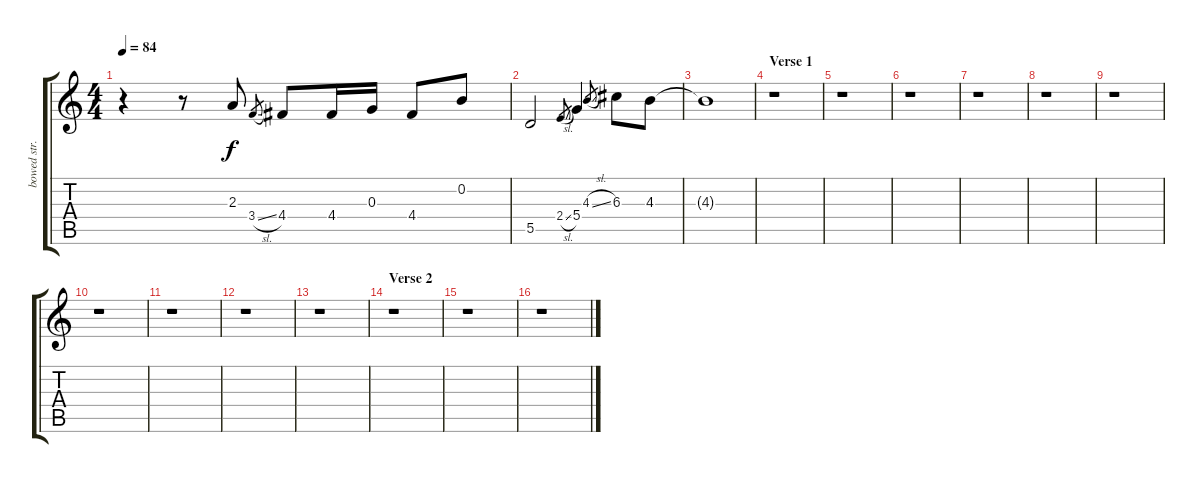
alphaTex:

\track ("bowed str. bass (arranged)" "bowed str.") {instrument electricbassfinger}
\staff {score tabs}
\tuning (E4 B3 G3 D3 A2 E2) {hide}
\ts (4 4)
\tempo 84
\clef g2
\ks c
r.4{dy f} r.8 2.3.8 3.4{sl}.8{gr} 4.4.8 4.4.16 0.3.16 4.4.8 0.2.8 |
5.5.2 2.4{sl}.8{gr} 5.4.4 4.3{sl}.8{gr} 6.3.8 4.3.8 |
4.3{t}.1 |
\section ("" "Verse 1")
r.1 |
r.1 |
r.1 |
r.1 |
r.1 |
r.1 |
r.1 |
r.1 |
r.1 |
r.1 |
\section ("" "Verse 2")
r.1 |
r.1 |
r.1
